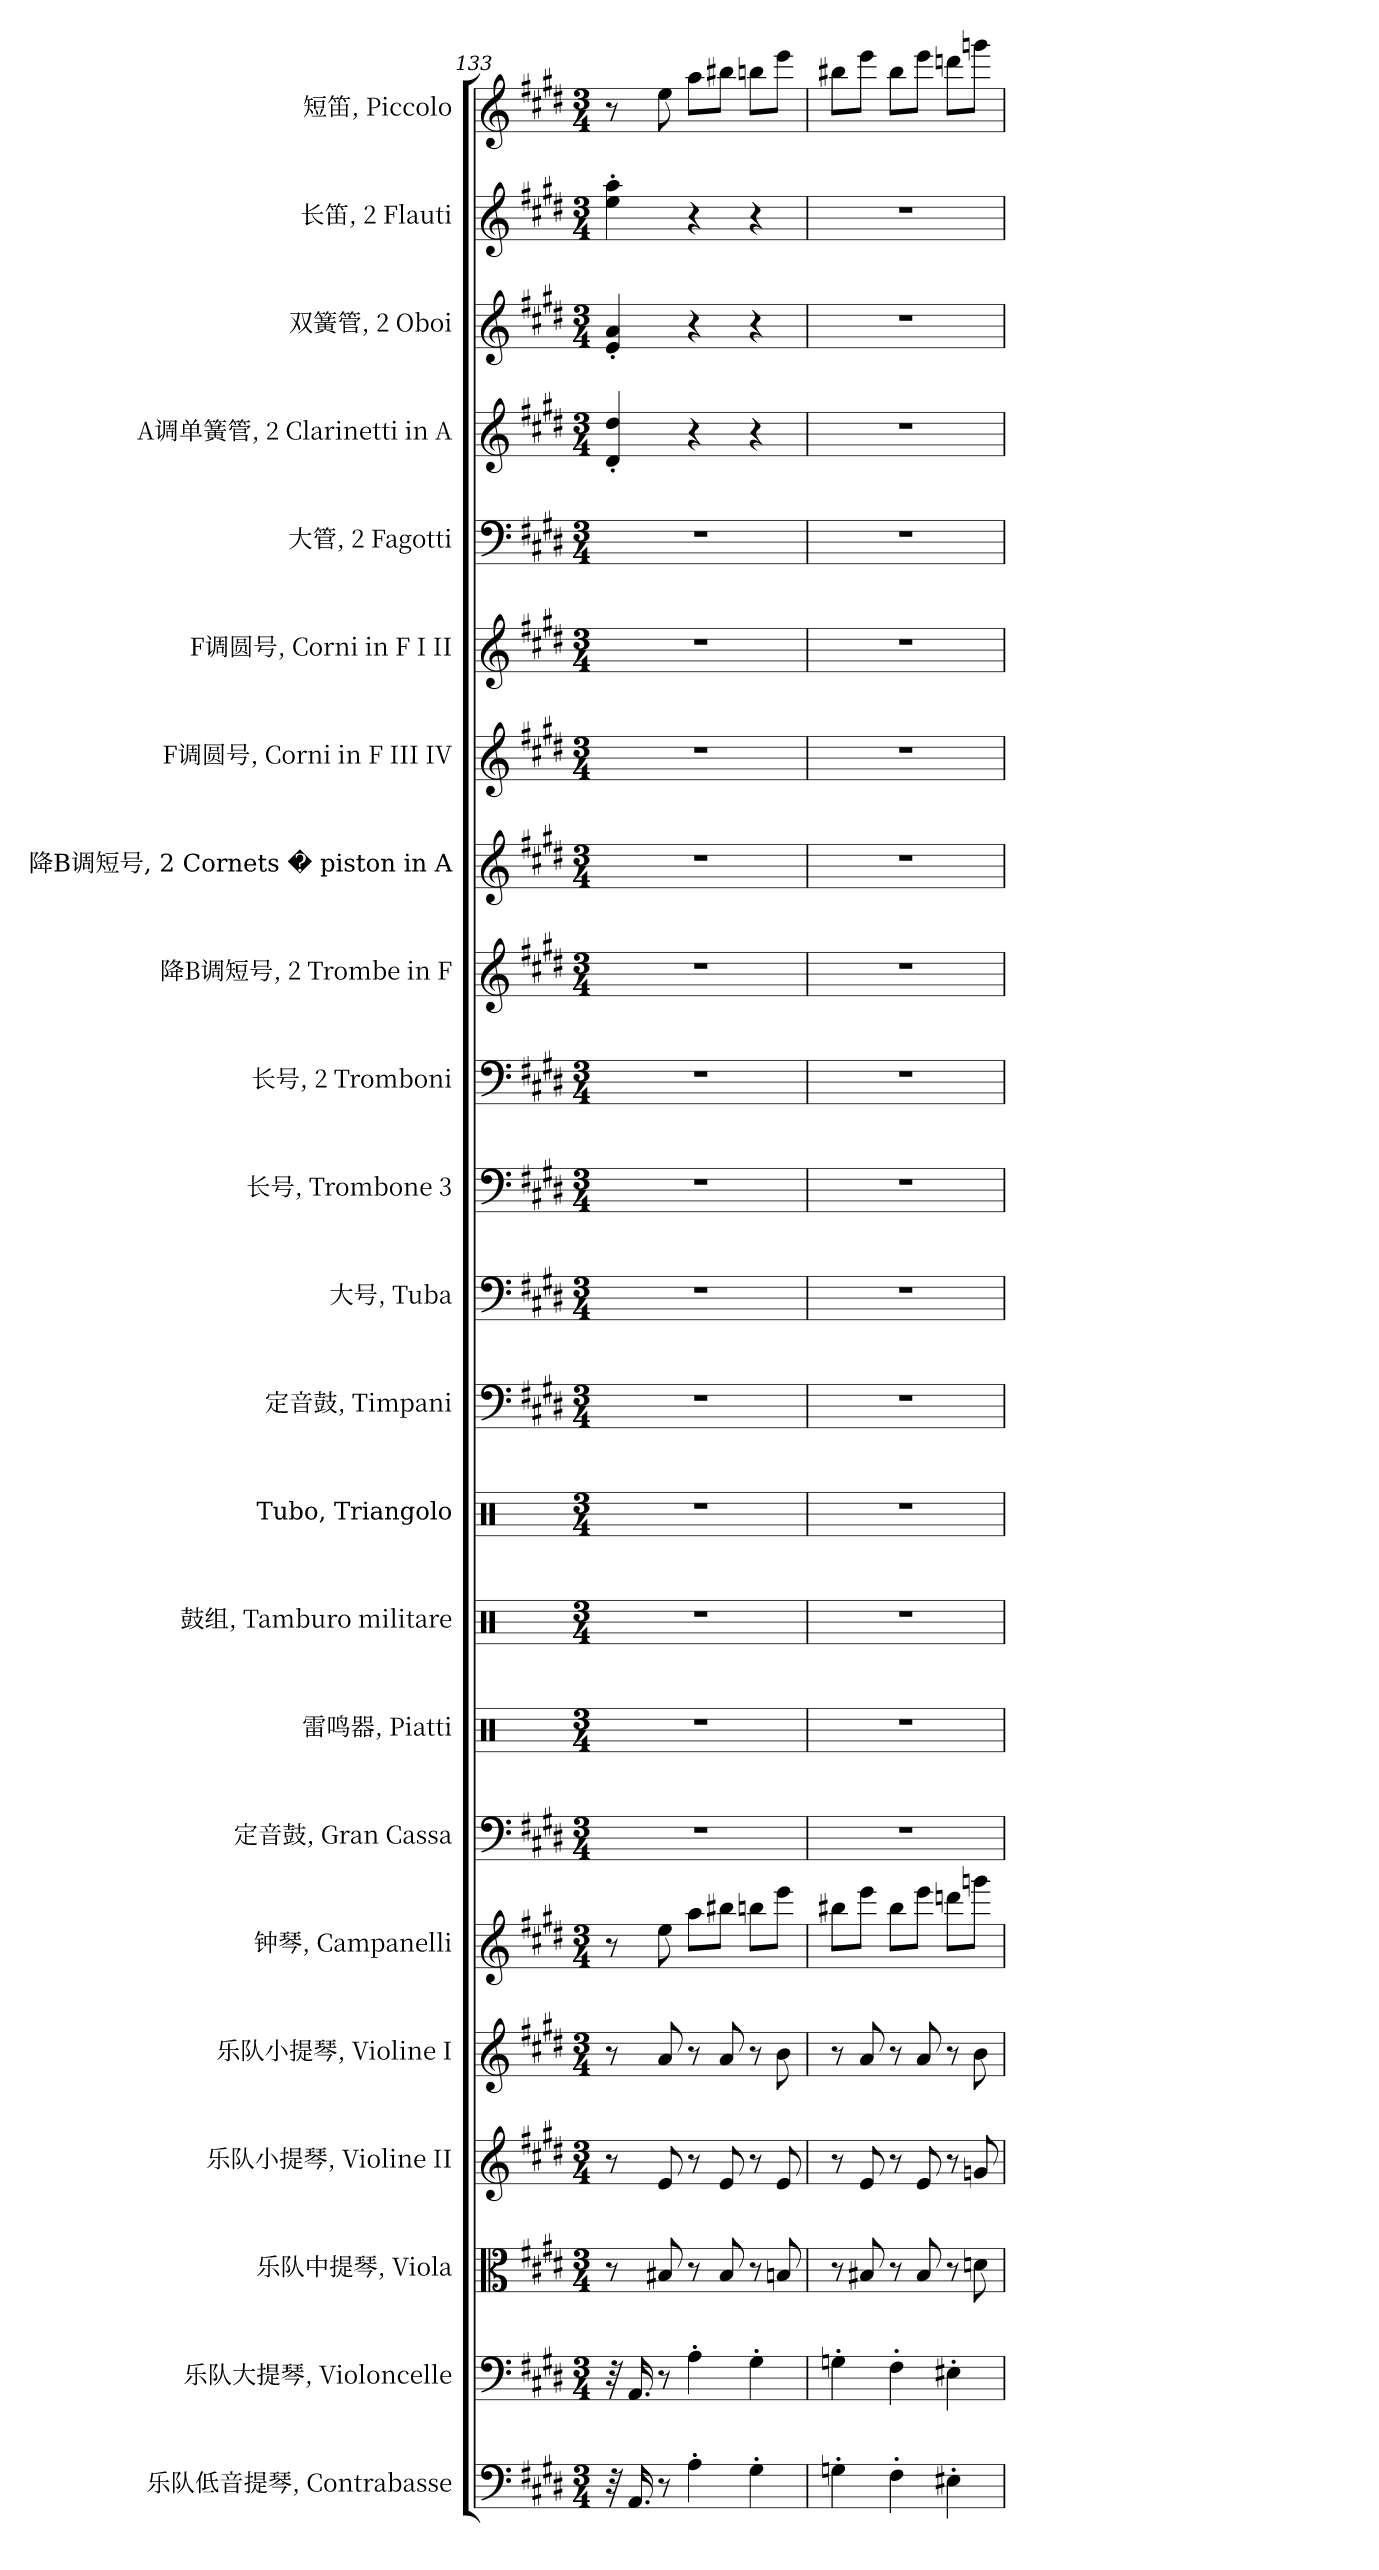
**kern	**kern	**kern	**kern	**kern	**kern	**kern	**kern	**kern	**kern	**kern	**kern	**kern	**kern	**kern	**kern	**kern	**kern	**kern	**kern	**kern	**kern	**kern
*part23	*part22	*part21	*part20	*part19	*part18	*part17	*part16	*part15	*part14	*part13	*part12	*part11	*part10	*part9	*part8	*part7	*part6	*part5	*part4	*part3	*part2	*part1
*staff23	*staff22	*staff21	*staff20	*staff19	*staff18	*staff17	*staff16	*staff15	*staff14	*staff13	*staff12	*staff11	*staff10	*staff9	*staff8	*staff7	*staff6	*staff5	*staff4	*staff3	*staff2	*staff1
*I"乐队低音提琴, Contrabasse	*I"乐队大提琴, Violoncelle	*I"乐队中提琴, Viola	*I"乐队小提琴, Violine II	*I"乐队小提琴, Violine I	*I"钟琴, Campanelli	*I"定音鼓, Gran Cassa	*I"雷鸣器, Piatti	*I"鼓组, Tamburo militare	*I"Tubo, Triangolo	*I"定音鼓, Timpani	*I"大号, Tuba	*I"长号, Trombone 3	*I"长号, 2 Tromboni	*I"降B调短号, 2 Trombe in F	*I"降B调短号, 2 Cornets � piston in A	*I"F调圆号, Corni in F III IV	*I"F调圆号, Corni in F I II	*I"大管, 2 Fagotti	*I"A调单簧管, 2 Clarinetti in A	*I"双簧管, 2 Oboi	*I"长笛, 2 Flauti	*I"短笛, Piccolo
*I'Cbs.	*	*	*	*	*	*	*	*	*I'Tu.	*I'Timp.	*I'Tba.	*I'Tbn.	*I'Tbn.	*	*I'B♭ Cnt.	*	*	*	*I'A Cl.	*I'Ob.	*I'Fl.	*I'Picc.
*clefF4	*clefF4	*clefC3	*clefG2	*clefG2	*clefG2	*clefF4	*clefX	*clefX	*clefX	*clefF4	*clefF4	*clefF4	*clefF4	*clefG2	*clefG2	*clefG2	*clefG2	*clefF4	*clefG2	*clefG2	*clefG2	*clefG2
*ITrd7c12	*	*	*	*	*ITrd-14c-24	*	*	*	*	*	*	*	*	*ITrd1c2	*ITrd1c2	*ITrd4c7	*ITrd4c7	*	*ITrd2c3	*	*	*ITrd-7c-12
*k[f#c#g#d#]	*k[f#c#g#d#]	*k[f#c#g#d#]	*k[f#c#g#d#]	*k[f#c#g#d#]	*k[f#c#g#d#]	*k[f#c#g#d#]	*k[]	*k[]	*k[]	*k[f#c#g#d#]	*k[f#c#g#d#]	*k[f#c#g#d#]	*k[f#c#g#d#]	*k[f#c#]	*k[f#c#]	*k[f#c#g#]	*k[f#c#g#]	*k[f#c#g#d#]	*k[f#c#g#d#a#e#b#]	*k[f#c#g#d#]	*k[f#c#g#d#]	*k[f#c#g#d#]
*M3/4	*M3/4	*M3/4	*M3/4	*M3/4	*M3/4	*M3/4	*M3/4	*M3/4	*M3/4	*M3/4	*M3/4	*M3/4	*M3/4	*M3/4	*M3/4	*M3/4	*M3/4	*M3/4	*M3/4	*M3/4	*M3/4	*M3/4
*MM107	*MM107	*MM107	*MM107	*MM107	*MM107	*MM107	*MM107	*MM107	*MM107	*MM107	*MM107	*MM107	*MM107	*MM107	*MM107	*MM107	*MM107	*MM107	*MM107	*MM107	*MM107	*MM107
=133	=133	=133	=133	=133	=133	=133	=133	=133	=133	=133	=133	=133	=133	=133	=133	=133	=133	=133	=133	=133	=133	=133
32r	32r	8r	8r	8r	8r	2.r	2.r	2.r	2.r	2.r	2.r	2.r	2.r	2.r	2.r	2.r	2.r	2.r	4B#/' 4b#/'	4e/' 4a/'	4ee\' 4aa\'	8r
16.AAA/	16.AA/	.	.	.	.	.	.	.	.	.	.	.	.	.	.	.	.	.	.	.	.	.
8r	8r	8B#X/	8e/	8a/	8eeee\	.	.	.	.	.	.	.	.	.	.	.	.	.	.	.	.	8eee\
*	*	*	*	*	*	*	*	*	*	*	*	*	*	*	*	*	*	*	*	*	*	*MM109
4AA'\	4A'\	8r	8r	8r	8aaaa\L	.	.	.	.	.	.	.	.	.	.	.	.	.	4r	4r	4r	8aaa\L
.	.	8B#/	8e/	8a/	8bbbb#X\J	.	.	.	.	.	.	.	.	.	.	.	.	.	.	.	.	8bbb#X\J
4GG#'\	4G#'\	8r	8r	8r	8bbbbn\L	.	.	.	.	.	.	.	.	.	.	.	.	.	4r	4r	4r	8bbbn\L
.	.	8Bn/	8e/	8b\	8eeeee\J	.	.	.	.	.	.	.	.	.	.	.	.	.	.	.	.	8eeee\J
!!LO:PB:g=z
=134	=134	=134	=134	=134	=134	=134	=134	=134	=134	=134	=134	=134	=134	=134	=134	=134	=134	=134	=134	=134	=134	=134
*	*	*	*	*	*	*	*	*	*	*	*	*	*	*	*	*	*	*	*	*	*	*MM107
4GGn'\	4Gn'\	8r	8r	8r	8bbbb#X\L	2.r	2.r	2.r	2.r	2.r	2.r	2.r	2.r	2.r	2.r	2.r	2.r	2.r	2.r	2.r	2.r	8bbb#X\L
.	.	8B#X/	8e/	8a/	8eeeee\J	.	.	.	.	.	.	.	.	.	.	.	.	.	.	.	.	8eeee\J
*	*	*	*	*	*	*	*	*	*	*	*	*	*	*	*	*	*	*	*	*	*	*MM109
4FF#'\	4F#'\	8r	8r	8r	8bbbb#\L	.	.	.	.	.	.	.	.	.	.	.	.	.	.	.	.	8bbb#\L
.	.	8B#/	8e/	8a/	8eeeee\J	.	.	.	.	.	.	.	.	.	.	.	.	.	.	.	.	8eeee\J
4EE#X'\	4E#X'\	8r	8r	8r	8dddddn\L	.	.	.	.	.	.	.	.	.	.	.	.	.	.	.	.	8ddddn\L
.	.	8dn\	8gn/	8b\	8gggggn\J	.	.	.	.	.	.	.	.	.	.	.	.	.	.	.	.	8ggggn\J
=	=	=	=	=	=	=	=	=	=	=	=	=	=	=	=	=	=	=	=	=	=	=
*-	*-	*-	*-	*-	*-	*-	*-	*-	*-	*-	*-	*-	*-	*-	*-	*-	*-	*-	*-	*-	*-	*-
